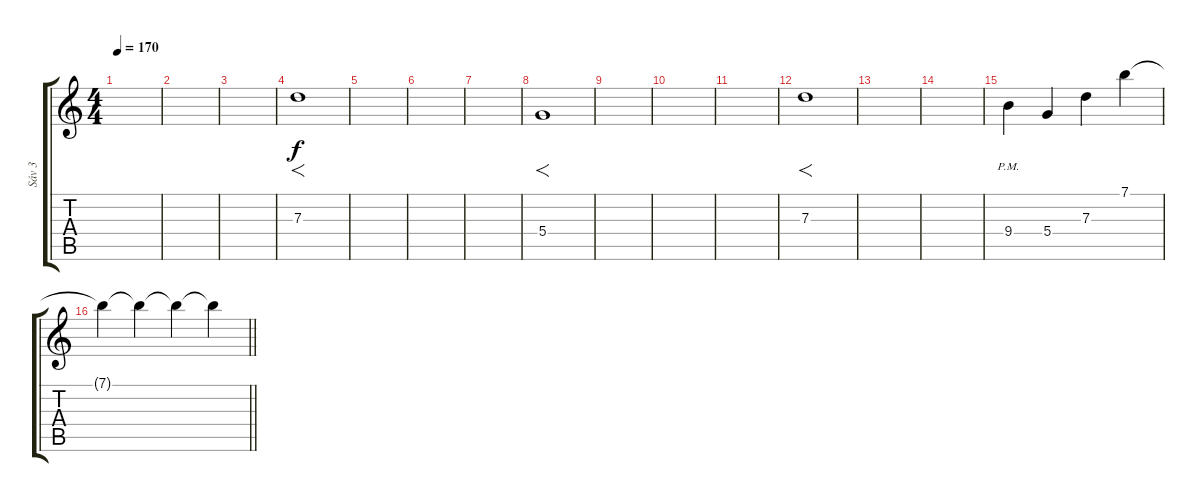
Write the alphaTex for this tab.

\track ("Sáv 3" "Sáv 3") {instrument overdrivenguitar}
\staff {score tabs}
\tuning (E4 B3 G3 D3 A2 E2) {hide}
\ts (4 4)
\section ("" "")
\tempo 170
\clef g2
\ks c
|
|
|
7.3.1{f} |
|
|
|
5.4.1{f} |
|
|
|
7.3.1{f} |
|
|
9.4{pm}.4 5.4.4 7.3.4 7.1.4 |
\barLineRight lightlight
7.1{t}.4{volume 13} 7.1{t}.4{volume 11} 7.1{t}.4{volume 10} 7.1{t}.4{volume 8}
